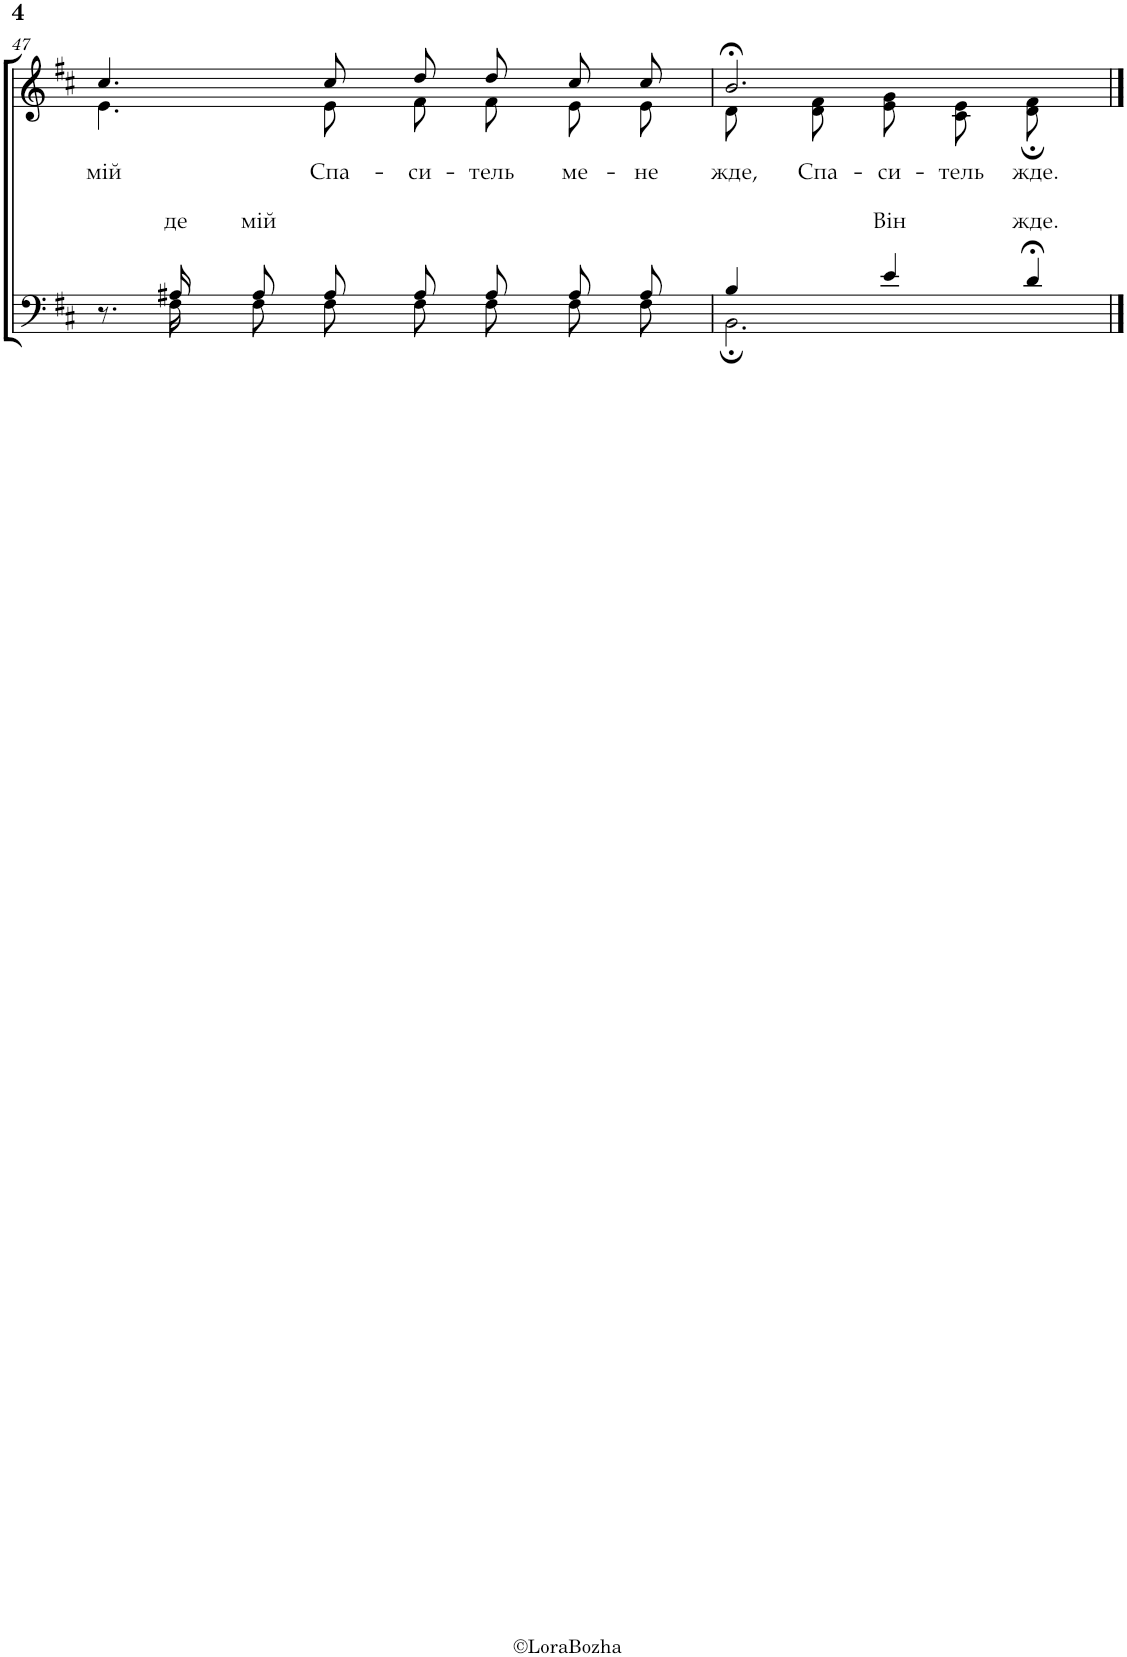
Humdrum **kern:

**kern	**text	**kern	**text
*part2	*part2	*part1	*part1
*staff2	*staff2	*staff1	*staff1
*I"Voice	*	*I"Voice	*
*I'V	*	*I'V	*
!!LO:PB:g=z
*clefF4	*	*clefG2	*
*k[f#c#]	*	*k[f#c#]	*
*M4/4	*	*M4/4	*
*met(c)	*	*met(c)	*
=47	=47	=47	=47
*^	*	*^	*
!	!	!	!	!	!LO:LY:b
8.r	8.ryy	.	4.cc#/	4.e\	мій
!	!	!LO:LY:a	!	!	!
16A#X/	16F#\	де	.	.	.
!	!	!LO:LY:a	!	!	!
8A#/L	8F#\L	мій	.	.	.
!	!	!	!	!	!LO:LY:b
8A#/J	8F#\J	.	8cc#/	8e\	Спа-
!	!	!	!	!	!LO:LY:b
8A#/L	8F#\L	.	8dd/L	8f#\L	-си-
!	!	!	!	!	!LO:LY:b
8A#/J	8F#\J	.	8dd/J	8f#\J	-тель
!	!	!	!	!	!LO:LY:b
8A#/L	8F#\L	.	8cc#/L	8e\L	ме-
!	!	!	!	!	!LO:LY:b
8A#/J	8F#\J	.	8cc#/J	8e\J	-не
=48	=48	=48	=48	=48	=48
!	!	!	!	!	!LO:LY:b
4B/	2.BB;\	.	2.b;</	8d/L	жде,
!	!	!	!	!	!LO:LY:b
.	.	.	.	8d/ 8f#/J	Спа-
!	!	!LO:LY:a	!	!	!LO:LY:b
4e/	.	Він	.	8e/ 8g/L	-си-
!	!	!	!	!	!LO:LY:b
.	.	.	.	8c#/ 8e/J	-тель
!	!	!LO:LY:a	!	!	!LO:LY:b
4d;</	.	жде.	.	8d\; 8f#\;J	жде.
.	.	.	.	8ryy	.
*v	*v	*	*	*	*
*	*	*v	*v	*
==	==	==	==
*-	*-	*-	*-
